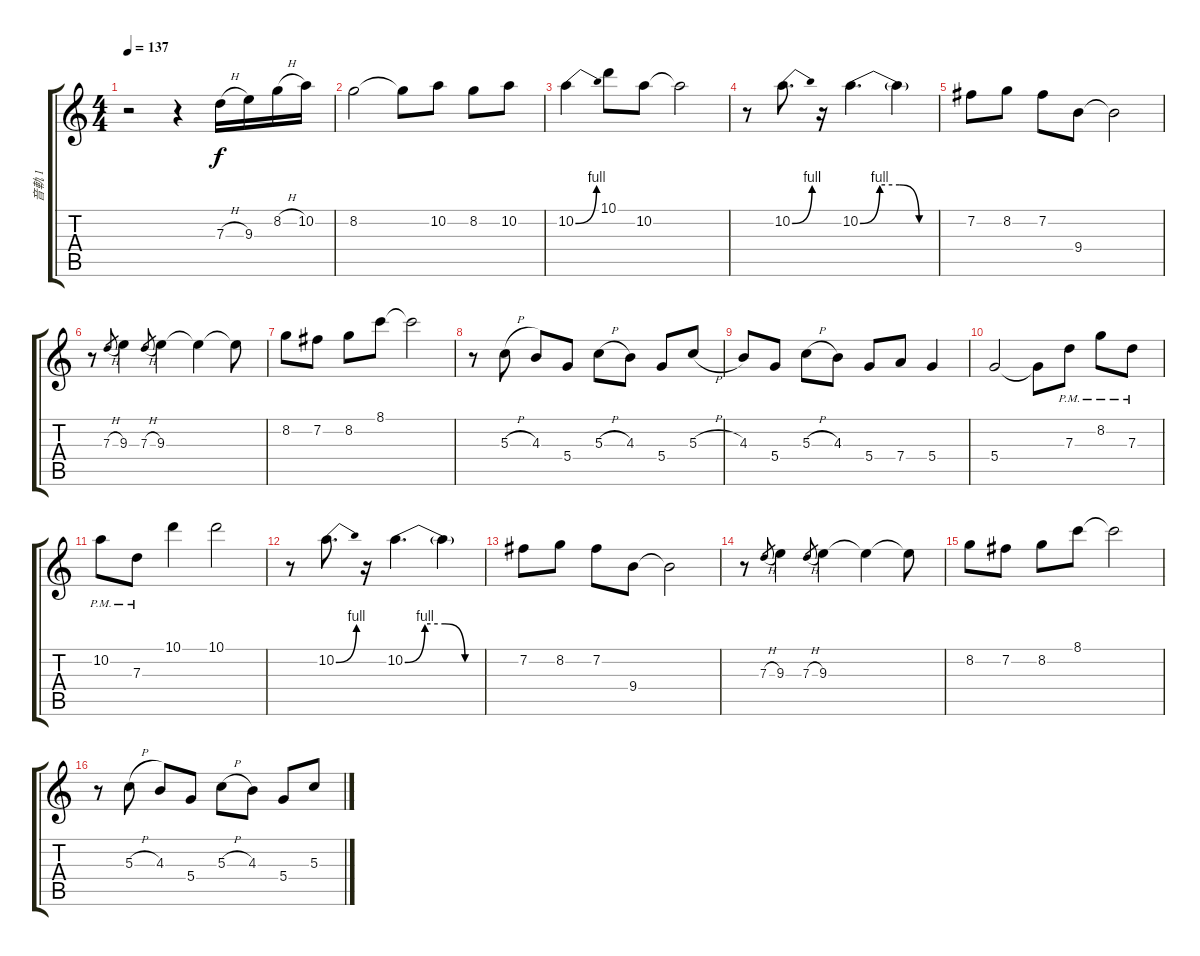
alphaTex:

\track ("音軌 1" "音軌 1") {instrument overdrivenguitar}
\staff {score tabs}
\tuning (E4 B3 G3 D3 A2 E2) {hide}
\ts (4 4)
\tempo 137
\clef g2
\ks c
r.2{dy f instrument overdrivenguitar} r.4 7.3{h}.16 9.3.16 8.2{h}.16 10.2.16 |
8.2.2 8.2{t}.8 10.2.8 8.2.8 10.2.8 |
10.2{be (bend 0 0 60 4)}.4 10.1.8 10.2.8 10.2{t}.2 |
r.8 10.2{be (bend 0 0 60 4)}.8{d} r.16 10.2{be (custom 0 0 15 4 30 4 45 0 60 0)}.4{d} 10.2{t}.4 |
7.2.8 8.2.8 7.2.8 9.4.8 9.4{t}.2 |
r.8 7.3{h}.8{gr} 9.3.4 7.3{h}.8{gr} 9.3.4 9.3{t}.4 9.3{t}.8 |
8.2.8 7.2.8 8.2.8 8.1.8 8.1{t}.2 |
r.8 5.3{h}.8 4.3.8 5.4.8 5.3{h}.8 4.3.8 5.4.8 5.3{h}.8 |
4.3.8 5.4.8 5.3{h}.8 4.3.8 5.4.8 7.4.8 5.4.4 |
5.4.2 5.4{t}.8 7.3{pm}.8 8.2{pm}.8 7.3{pm}.8 |
10.2{pm}.8 7.3{pm}.8 10.1.4 10.1.2 |
r.8 10.2{be (bend 0 0 60 4)}.8{d} r.16 10.2{be (custom 0 0 15 4 30 4 45 0 60 0)}.4{d} 10.2{t}.4 |
7.2.8 8.2.8 7.2.8 9.4.8 9.4{t}.2 |
r.8 7.3{h}.8{gr} 9.3.4 7.3{h}.8{gr} 9.3.4 9.3{t}.4 9.3{t}.8 |
8.2.8 7.2.8 8.2.8 8.1.8 8.1{t}.2 |
r.8 5.3{h}.8 4.3.8 5.4.8 5.3{h}.8 4.3.8 5.4.8 5.3{h}.8
